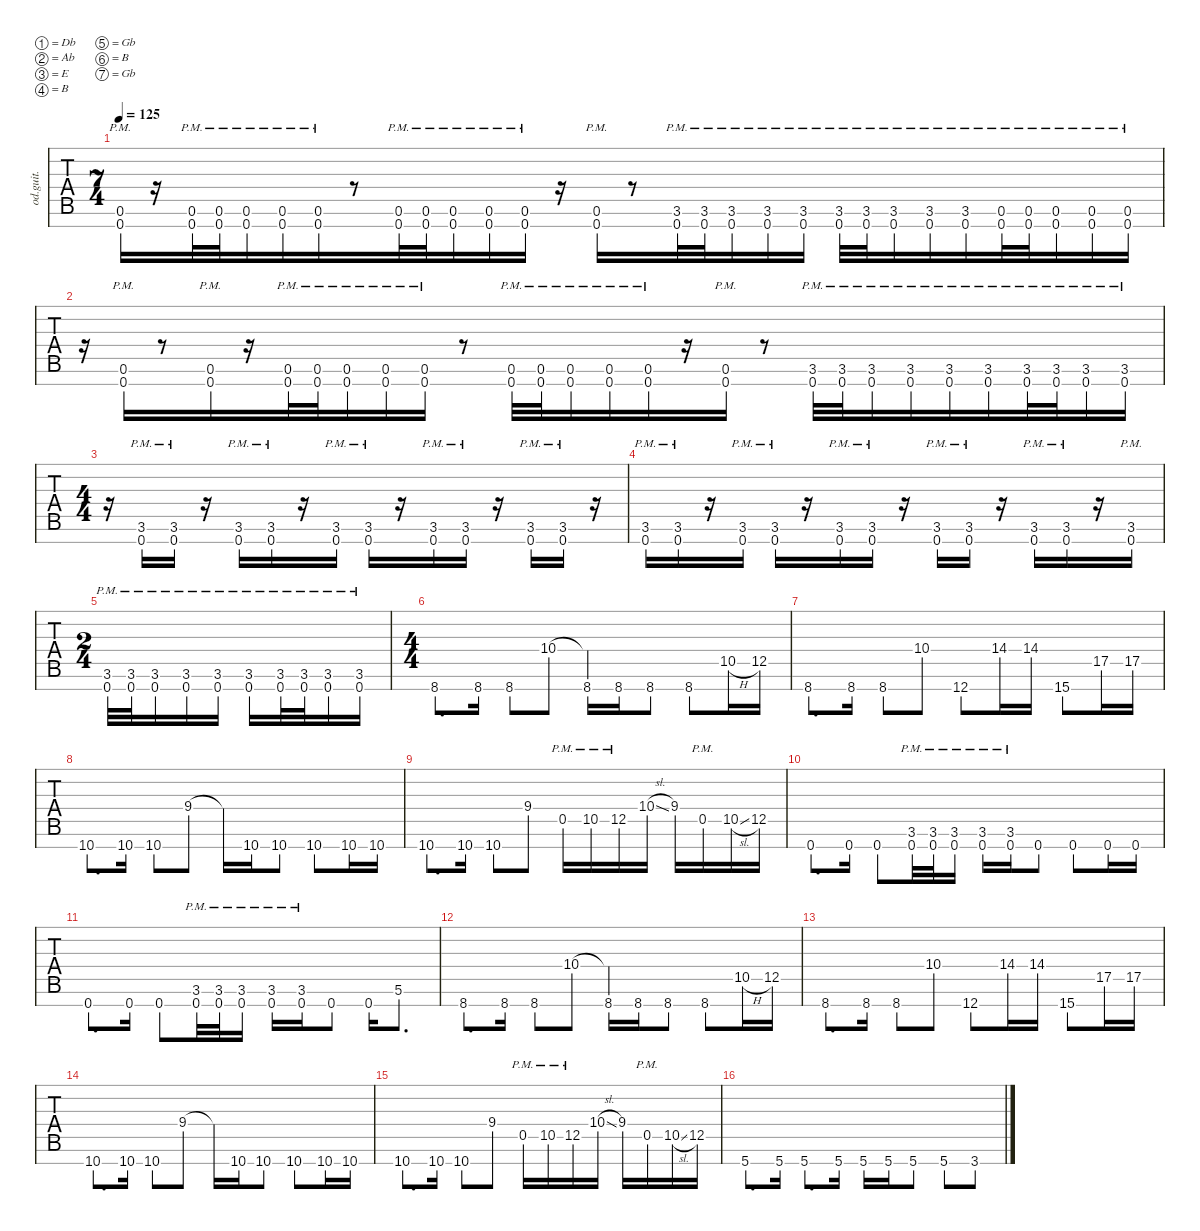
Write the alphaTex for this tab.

\defaultSystemsLayout 4
\hideDynamics
\bracketExtendMode nobrackets
\track ("Overdriven Guitar" "od.guit.") {instrument overdrivenguitar}
\staff {tabs}
\tuning (Db4 Ab3 E3 B2 Gb2 B1 Gb1)
\ts (7 4)
\beaming (8 6 4 4)
\tempo 125
\clef g2
\ks c
(0.7{pm acc #} 0.6{pm}).16{dy mf beam Up} r.16{beam Up} (0.7{pm acc #} 0.6{pm}).32{beam Up} (0.7{pm acc #} 0.6{pm}).32{beam Up} (0.7{pm acc #} 0.6{pm}).16{beam Up} (0.7{pm acc #} 0.6{pm}).16{beam Up} (0.7{pm acc #} 0.6{pm}).16{beam Up} r.8{beam Up} (0.7{pm acc #} 0.6{pm}).32{beam Up} (0.7{pm acc #} 0.6{pm}).32{beam Up} (0.7{pm acc #} 0.6{pm}).16{beam Up} (0.7{pm acc #} 0.6{pm}).16{beam Up} (0.7{pm acc #} 0.6{pm}).16{beam Up} r.16{beam Down} (0.7{pm acc #} 0.6{pm}).16{beam Up} r.8{beam Up} (0.7{pm acc #} 3.6{pm}).32{beam Up} (0.7{pm acc #} 3.6{pm}).32{beam Up} (0.7{pm acc #} 3.6{pm}).16{beam Up} (0.7{pm acc #} 3.6{pm}).16{beam Up} (0.7{pm acc #} 3.6{pm}).16{beam Up} (0.7{pm acc #} 3.6{pm}).32{beam Up} (0.7{pm acc #} 3.6{pm}).32{beam Up} (0.7{pm acc #} 3.6{pm}).16{beam Up} (0.7{pm acc #} 3.6{pm}).16{beam Up} (0.7{pm acc #} 3.6{pm}).16{beam Up} (0.7{pm acc #} 0.6{pm}).32{beam Up} (0.7{pm acc #} 0.6{pm}).32{beam Up} (0.7{pm acc #} 0.6{pm}).16{beam Up} (0.7{pm acc #} 0.6{pm}).16{beam Up} (0.7{pm acc #} 0.6{pm}).16{beam Up} |
r.16{beam Down} (0.7{pm acc #} 0.6{pm}).16{beam Up} r.8{beam Up} (0.7{pm acc #} 0.6{pm}).16{beam Up} r.16{beam Up} (0.7{pm acc #} 0.6{pm}).32{beam Up} (0.7{pm acc #} 0.6{pm}).32{beam Up} (0.7{pm acc #} 0.6{pm}).16{beam Up} (0.7{pm acc #} 0.6{pm}).16{beam Up} (0.7{pm acc #} 0.6{pm}).16{beam Up} r.8{beam Down} (0.7{pm acc #} 0.6{pm}).32{beam Up} (0.7{pm acc #} 0.6{pm}).32{beam Up} (0.7{pm acc #} 0.6{pm}).16{beam Up} (0.7{pm acc #} 0.6{pm}).16{beam Up} (0.7{pm acc #} 0.6{pm}).16{beam Up} r.16{beam Up} (0.7{pm acc #} 0.6{pm}).16{beam Up} r.8{beam Down} (0.7{pm acc #} 3.6{pm}).32{beam Up} (0.7{pm acc #} 3.6{pm}).32{beam Up} (0.7{pm acc #} 3.6{pm}).16{beam Up} (0.7{pm acc #} 3.6{pm}).16{beam Up} (0.7{pm acc #} 3.6{pm}).16{beam Up} (0.7{pm acc #} 3.6{pm}).16{beam Up} (0.7{pm acc #} 3.6{pm}).32{beam Up} (0.7{pm acc #} 3.6{pm}).32{beam Up} (0.7{pm acc #} 3.6{pm}).16{beam Up} (0.7{pm acc #} 3.6{pm}).16{beam Up} |
\ts (4 4)
\beaming (8 2 2 2 2)
r.16{beam Down} (0.7{pm acc #} 3.6{pm}).16{beam Up} (0.7{pm acc #} 3.6{pm}).16{beam Up} r.16{beam Down} (0.7{pm acc #} 3.6{pm}).16{beam Up} (0.7{pm acc #} 3.6{pm}).16{beam Up} r.16{beam Up} (0.7{pm acc #} 3.6{pm}).16{beam Up} (0.7{pm acc #} 3.6{pm}).16{beam Up} r.16{beam Up} (0.7{pm acc #} 3.6{pm}).16{beam Up} (0.7{pm acc #} 3.6{pm}).16{beam Up} r.16{beam Down} (0.7{pm acc #} 3.6{pm}).16{beam Up} (0.7{pm acc #} 3.6{pm}).16{beam Up} r.16{beam Down} |
(0.7{pm acc #} 3.6{pm}).16{beam Up} (0.7{pm acc #} 3.6{pm}).16{beam Up} r.16{beam Up} (0.7{pm acc #} 3.6{pm}).16{beam Up} (0.7{pm acc #} 3.6{pm}).16{beam Up} r.16{beam Up} (0.7{pm acc #} 3.6{pm}).16{beam Up} (0.7{pm acc #} 3.6{pm}).16{beam Up} r.16{beam Down} (0.7{pm acc #} 3.6{pm}).16{beam Up} (0.7{pm acc #} 3.6{pm}).16{beam Up} r.16{beam Down} (0.7{pm acc #} 3.6{pm}).16{beam Up} (0.7{pm acc #} 3.6{pm}).16{beam Up} r.16{beam Up} (0.7{pm acc #} 3.6{pm}).16{beam Up} |
\ts (2 4)
\beaming (8 2 2)
(0.7{pm acc #} 3.6{pm}).32{beam Up} (0.7{pm acc #} 3.6{pm}).32{beam Up} (0.7{pm acc #} 3.6{pm}).16{beam Up} (0.7{pm acc #} 3.6{pm}).16{beam Up} (0.7{pm acc #} 3.6{pm}).16{beam Up} (0.7{pm acc #} 3.6{pm}).16{beam Up} (0.7{pm acc #} 3.6{pm}).32{beam Up} (0.7{pm acc #} 3.6{pm}).32{beam Up} (0.7{pm acc #} 3.6{pm}).16{beam Up} (0.7{pm acc #} 3.6{pm}).16{beam Up} |
\ts (4 4)
\beaming (8 2 2 2 2)
8.7.8{d beam Up} 8.7.16{beam Up} 8.7.8{beam Up} 10.4.8{beam Up} (8.7 10.4{t}).16{beam Up} 8.7.16{beam Up} 8.7.8{beam Up} 8.7.8{beam Up} 10.5{h}.16{beam Up} 12.5{acc #}.16{beam Up} |
8.7.8{d beam Up} 8.7.16{beam Up} 8.7.8{beam Up} 10.4.8{beam Up} 12.7{acc #}.8{beam Up} 14.4{acc #}.16{beam Up} 14.4{acc #}.16{beam Up} 15.7.8{beam Up} 17.5.16{beam Up} 17.5.16{beam Up} |
10.7.8{d beam Up} 10.7.16{beam Up} 10.7.8{beam Up} 9.4{acc #}.8{beam Up} 9.4{t acc #}.16{beam Up} 10.7.16{beam Up} 10.7.8{beam Up} 10.7.8{beam Up} 10.7.16{beam Up} 10.7.16{beam Up} |
10.7.8{d beam Up} 10.7.16{beam Up} 10.7.8{beam Up} 9.4{acc #}.8{beam Up} 0.5{pm acc #}.16{beam Up} 10.5{pm}.16{beam Up} 12.5{pm acc #}.16{beam Up} 10.4{sl}.16{beam Up} 9.4{acc #}.16{beam Up} 0.5{pm acc #}.16{beam Up} 10.5{sl}.16{beam Up} 12.5{acc #}.16{beam Up} |
0.7{acc #}.8{d beam Up} 0.7{acc #}.16{beam Up} 0.7{acc #}.8{beam Up} (0.7{pm acc #} 3.6{pm}).32{beam Up} (0.7{pm acc #} 3.6{pm}).32{beam Up} (0.7{pm acc #} 3.6{pm}).16{beam Up} (0.7{pm acc #} 3.6{pm}).16{beam Up} (0.7{pm acc #} 3.6{pm}).16{beam Up} 0.7{acc #}.8{beam Up} 0.7{acc #}.8{beam Up} 0.7{acc #}.16{beam Up} 0.7{acc #}.16{beam Up} |
0.7{acc #}.8{d beam Up} 0.7{acc #}.16{beam Up} 0.7{acc #}.8{beam Up} (0.7{pm acc #} 3.6{pm}).32{beam Up} (0.7{pm acc #} 3.6{pm}).32{beam Up} (0.7{pm acc #} 3.6{pm}).16{beam Up} (0.7{pm acc #} 3.6{pm}).16{beam Up} (0.7{pm acc #} 3.6{pm}).16{beam Up} 0.7{acc #}.8{beam Up} 0.7{acc #}.16{beam Up} 5.6.8{d beam Up} |
8.7.8{d beam Up} 8.7.16{beam Up} 8.7.8{beam Up} 10.4.8{beam Up} (8.7 10.4{t}).16{beam Up} 8.7.16{beam Up} 8.7.8{beam Up} 8.7.8{beam Up} 10.5{h}.16{beam Up} 12.5{acc #}.16{beam Up} |
8.7.8{d beam Up} 8.7.16{beam Up} 8.7.8{beam Up} 10.4.8{beam Up} 12.7{acc #}.8{beam Up} 14.4{acc #}.16{beam Up} 14.4{acc #}.16{beam Up} 15.7.8{beam Up} 17.5.16{beam Up} 17.5.16{beam Up} |
10.7.8{d beam Up} 10.7.16{beam Up} 10.7.8{beam Up} 9.4{acc #}.8{beam Up} 9.4{t acc #}.16{beam Up} 10.7.16{beam Up} 10.7.8{beam Up} 10.7.8{beam Up} 10.7.16{beam Up} 10.7.16{beam Up} |
10.7.8{d beam Up} 10.7.16{beam Up} 10.7.8{beam Up} 9.4{acc #}.8{beam Up} 0.5{pm acc #}.16{beam Up} 10.5{pm}.16{beam Up} 12.5{pm acc #}.16{beam Up} 10.4{sl}.16{beam Up} 9.4{acc #}.16{beam Up} 0.5{pm acc #}.16{beam Up} 10.5{sl}.16{beam Up} 12.5{acc #}.16{beam Up} |
5.7.8{d beam Up} 5.7.16{beam Up} 5.7.8{d beam Up} 5.7.16{beam Up} 5.7.16{beam Up} 5.7.16{beam Up} 5.7.8{beam Up} 5.7.8{beam Up} 3.7.8{beam Up}
